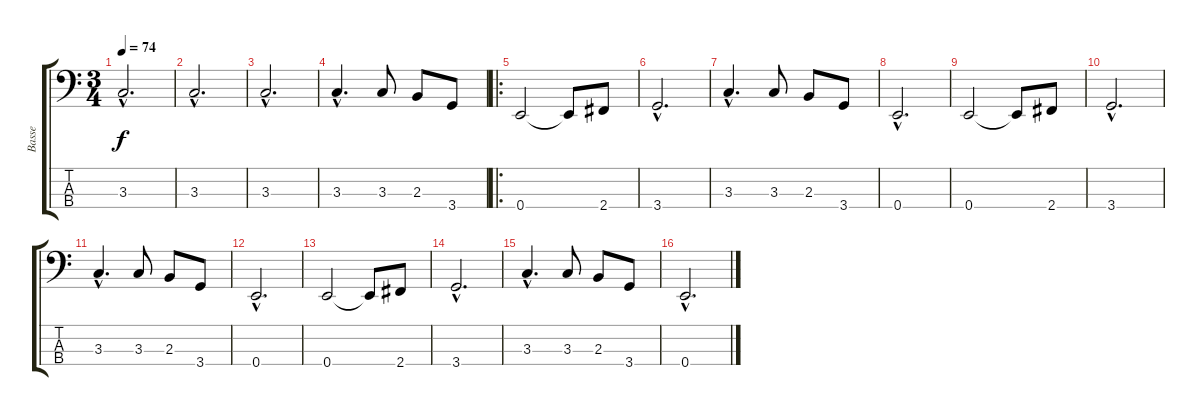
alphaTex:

\track ("Basse" "Basse") {instrument electricbassfinger}
\staff {score tabs}
\tuning (G2 D2 A1 E1) {hide}
\ts (3 4)
\tempo 74
\clef f4
\ks c
3.3{hac}.2{d dy f} |
3.3{hac}.2{d} |
3.3{hac}.2{d} |
3.3{hac}.4{d} 3.3.8 2.3.8 3.4.8 |
\ro
0.4.2 0.4{t}.8 2.4.8 |
3.4{hac}.2{d} |
3.3{hac}.4{d} 3.3.8 2.3.8 3.4.8 |
0.4{hac}.2{d} |
0.4.2 0.4{t}.8 2.4.8 |
3.4{hac}.2{d} |
3.3{hac}.4{d} 3.3.8 2.3.8 3.4.8 |
0.4{hac}.2{d} |
0.4.2 0.4{t}.8 2.4.8 |
3.4{hac}.2{d} |
3.3{hac}.4{d} 3.3.8 2.3.8 3.4.8 |
0.4{hac}.2{d}
